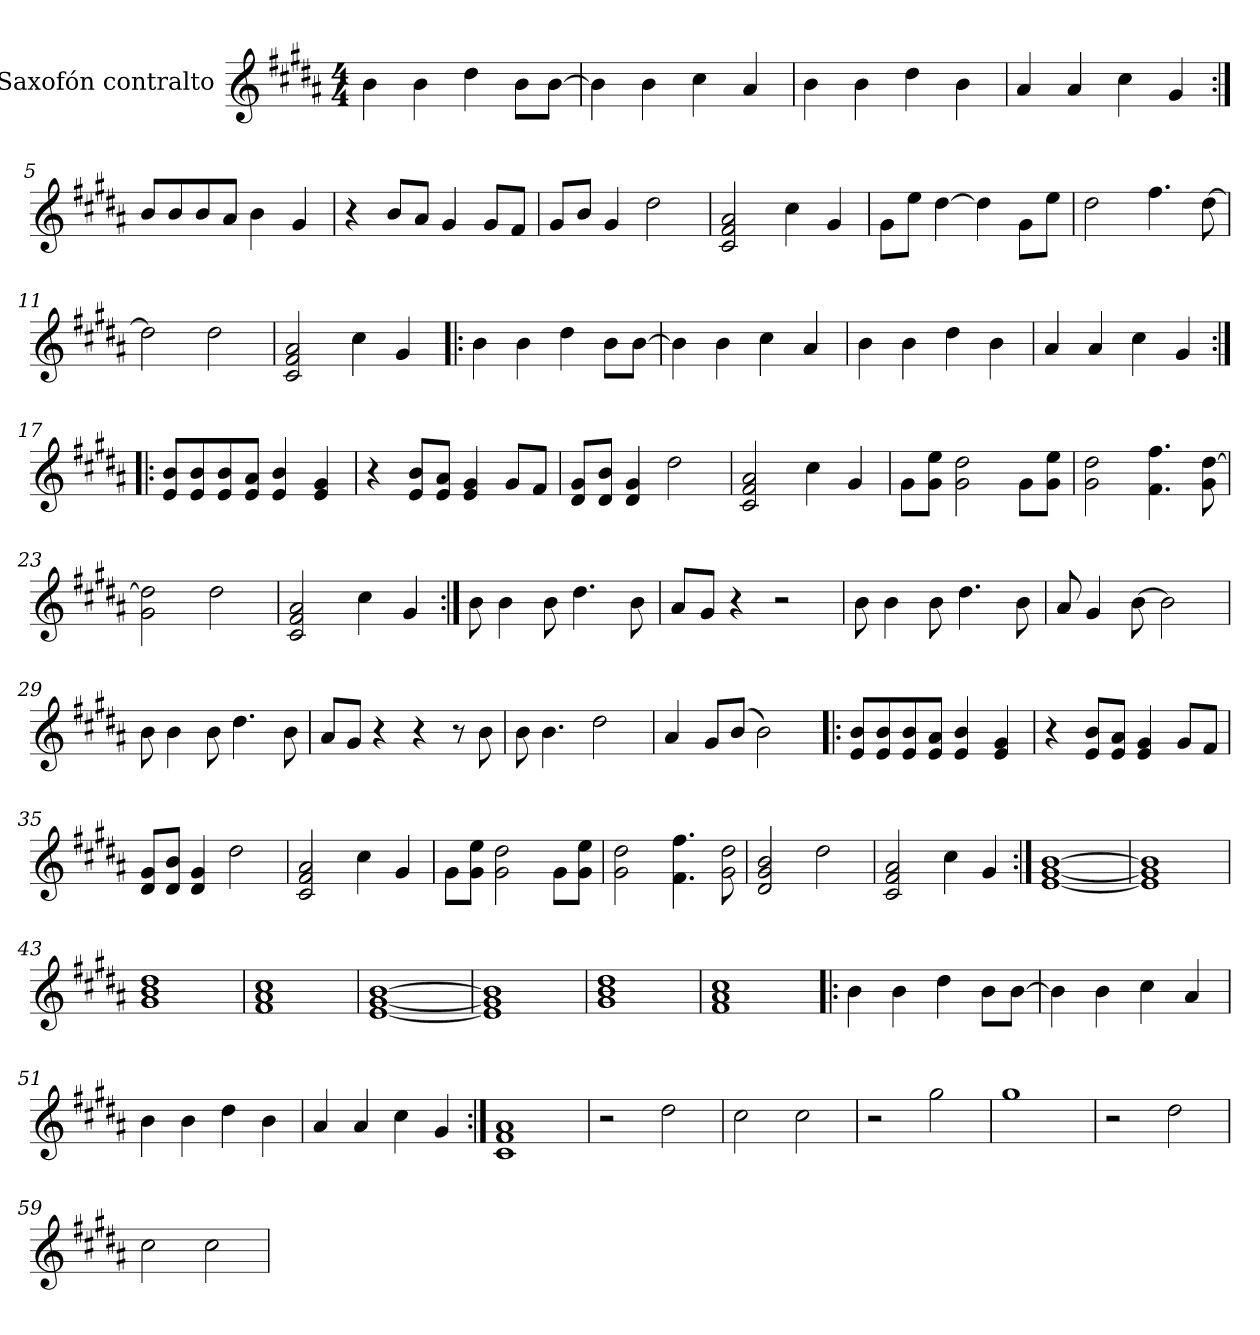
**kern
*part1
*staff1
*I"Saxofón contralto
*I'Sax. Ctrl.
*clefG2
*ITrd5c9
*k[f#c#]
*M4/4
*MM127
=1
4d\
4d\
4f#\
8d\L
[8d\J
=2
4d\]
4d\
4e\
4c#/
=3
4d\
4d\
4f#\
4d\
=4
4c#/
4c#/
4e\
4B/
=5:|!
8d/L
8d/
8d/
8c#/J
4d\
4B/
=6
4r
8d/L
8c#/J
4B/
8B/L
8A/J
=7
8B/L
8d/J
4B/
2f#\
=8
2E/ 2A/ 2c#/
4e\
4B/
!!LO:LB:g=z
=9
8B\L
8g\J
[4f#\
4f#\]
8B\L
8g\J
=10
2f#\
4.a\
[8f#\
=11
2f#\]
2f#\
=12
2E/ 2A/ 2c#/
4e\
4B/
=13!|:
4d\
4d\
4f#\
8d\L
[8d\J
=14
4d\]
4d\
4e\
4c#/
=15
4d\
4d\
4f#\
4d\
=16
4c#/
4c#/
4e\
4B/
=17:|!|:
8G/ 8d/L
8G/ 8d/
8G/ 8d/
8G/ 8c#/J
4G/ 4d/
4G/ 4B/
!!LO:LB:g=z
=18
4r
8G/ 8d/L
8G/ 8c#/J
4G/ 4B/
8B/L
8A/J
=19
8F#/ 8B/L
8F#/ 8d/J
4F#/ 4B/
2f#\
=20
2E/ 2A/ 2c#/
4e\
4B/
=21
8B\L
8B\ 8g\J
2B\ 2f#\
8B\L
8B\ 8g\J
=22
2B\ 2f#\
4.A\ 4.a\
8B\ [8f#\
=23
2B\ 2f#\]
2f#\
=24
2E/ 2A/ 2c#/
4e\
4B/
=25:|!
8d\
4d\
8d\
4.f#\
8d\
=26
8c#/L
8B/J
4r
2r
!!LO:LB:g=z
=27
8d\
4d\
8d\
4.f#\
8d\
=28
8c#/
4B/
[8d\
2d\]
=29
8d\
4d\
8d\
4.f#\
8d\
=30
8c#/L
8B/J
4r
4r
8r
8d\
=31
8d\
4.d\
2f#\
=32
4c#/
8B/L
(>8d/J
2d\)
=33!|:
8G/ 8d/L
8G/ 8d/
8G/ 8d/
8G/ 8c#/J
4G/ 4d/
4G/ 4B/
=34
4r
8G/ 8d/L
8G/ 8c#/J
4G/ 4B/
8B/L
8A/J
!!LO:LB:g=z
=35
8F#/ 8B/L
8F#/ 8d/J
4F#/ 4B/
2f#\
=36
2E/ 2A/ 2c#/
4e\
4B/
=37
8B\L
8B\ 8g\J
2B\ 2f#\
8B\L
8B\ 8g\J
=38
2B\ 2f#\
4.A\ 4.a\
!LO:N:n=1:head=open
!LO:N:n=2:head=open
8B\ 8f#\
=39
2F#/ 2B/ 2d/
2f#\
=40
2E/ 2A/ 2c#/
4e\
4B/
=41:|!
[1G [1B [1d
=42
1G] 1B] 1d]
=43
1B 1d 1f#
=44
1A 1c# 1e
=45
[1G [1B [1d
=46
1G] 1B] 1d]
=47
1B 1d 1f#
!!LO:LB:g=z
=48
1A 1c# 1e
=49!|:
4d\
4d\
4f#\
8d\L
[8d\J
=50
4d\]
4d\
4e\
4c#/
=51
4d\
4d\
4f#\
4d\
=52
4c#/
4c#/
4e\
4B/
=53:|!
1E 1A 1c#
=54
2r
2f#\
=55
2e\
2e\
=56
2r
2b\
=57
1b
=58
2r
2f#\
=59
2e\
2e\
=
*-
